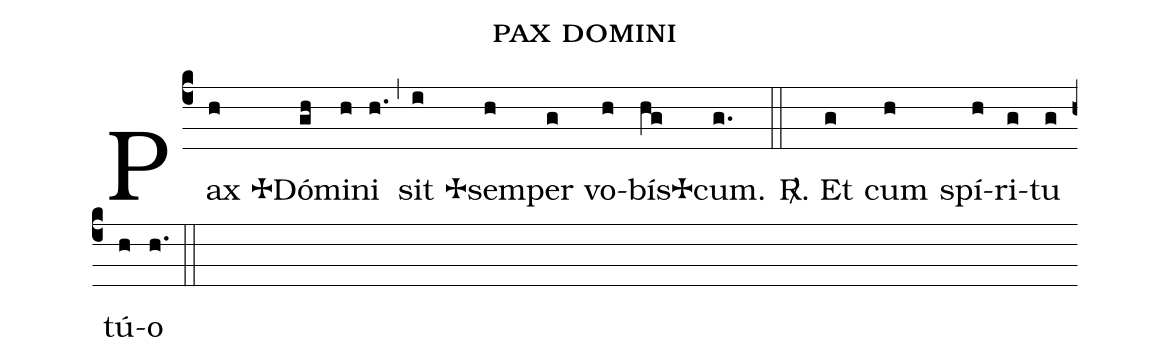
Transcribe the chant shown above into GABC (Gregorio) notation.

name: pax domini;
%%
(c4) Pax(h) <v>\grecross</v> Dó(gh)mi(h)ni(h.) (,) sit(i)
<v>\grecross</v> sem(h)per(g) vo(h)bís(hg)<v>\grecross</v> cum.(g.)
(::) <sp>R/</sp>. Et(g) cum(h) spí(h)ri(g)tu(g) tú(h)o(h.) (::)
